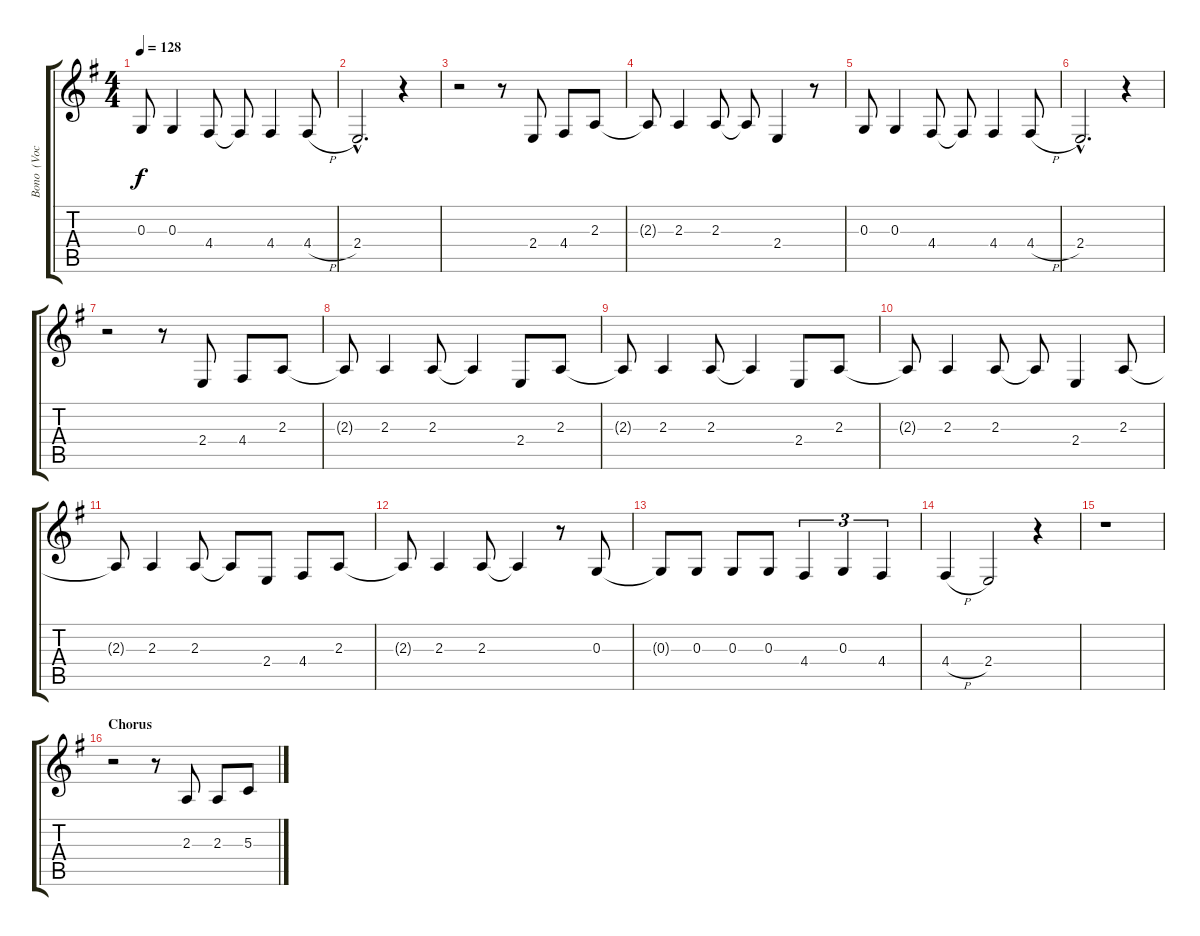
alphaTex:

\track ("Bono  (Vocal)" "Bono  (Voc") {instrument lead2sawtooth}
\staff {score tabs}
\tuning (E4 B3 G3 D3 A2 E2) {hide}
\ts (4 4)
\tempo 128
\clef g2
\ks g
0.3.8{dy f} 0.3.4 4.4.8 4.4{t}.8 4.4.4 4.4{h}.8 |
2.4{hac}.2{d} r.4 |
r.2 r.8 2.4.8 4.4.8 2.3.8 |
2.3{t}.8 2.3.4 2.3.8 2.3{t}.8 2.4.4 r.8 |
0.3.8 0.3.4 4.4.8 4.4{t}.8 4.4.4 4.4{h}.8 |
2.4{hac}.2{d} r.4 |
r.2 r.8 2.4.8 4.4.8 2.3.8 |
2.3{t}.8 2.3.4 2.3.8 2.3{t}.4 2.4.8 2.3.8 |
2.3{t}.8 2.3.4 2.3.8 2.3{t}.4 2.4.8 2.3.8 |
2.3{t}.8 2.3.4 2.3.8 2.3{t}.8 2.4.4 2.3.8 |
2.3{t}.8 2.3.4 2.3.8 2.3{t}.8 2.4.8 4.4.8 2.3.8 |
2.3{t}.8 2.3.4 2.3.8 2.3{t}.4 r.8 0.3.8 |
0.3{t}.8 0.3.8 0.3.8 0.3.8 4.4.4{tu (3 2)} 0.3.4{tu (3 2)} 4.4.4{tu (3 2)} |
4.4{h}.4 2.4.2 r.4 |
r.1 |
\section ("" "Chorus")
r.2 r.8 2.3.8 2.3.8 5.3{h}.8
